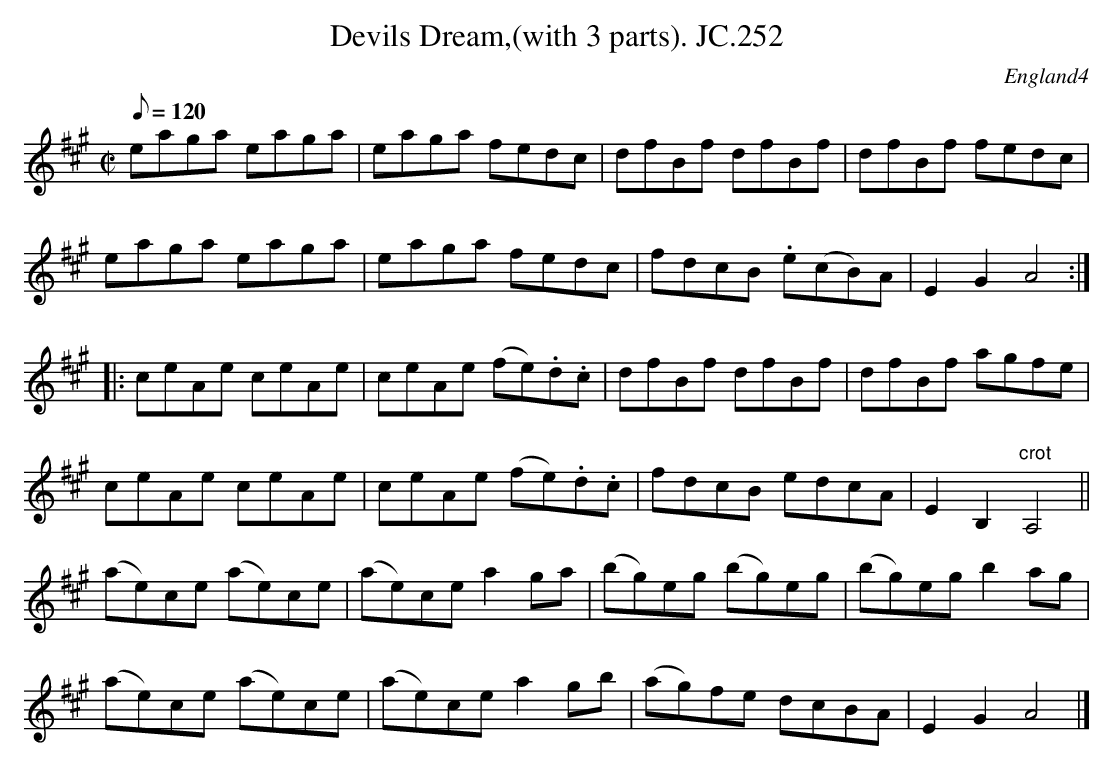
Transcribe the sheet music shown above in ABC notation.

X:1
T:Devils Dream,(with 3 parts). JC.252
M:C|
L:1/8
Q:120
O:England4
K:A
eaga eaga|eaga fedc|dfBf dfBf|dfBf fedc|!
eaga eaga|eaga fedc|fdcB .e(cB)A|E2G2A4:|:!
ceAe ceAe|ceAe (fe).d.c|dfBf dfBf|dfBf agfe|!
ceAe ceAe|ceAe (fe).d.c|fdcB edcA|E2B,2"crot"A,4||!
(ae)ce (ae)ce|(ae)ce a2ga|(bg)eg (bg)eg|(bg)eg b2ag|!
(ae)ce (ae)ce|(ae)ce a2gb|(ag)fe dcBA|E2G2A4|]
